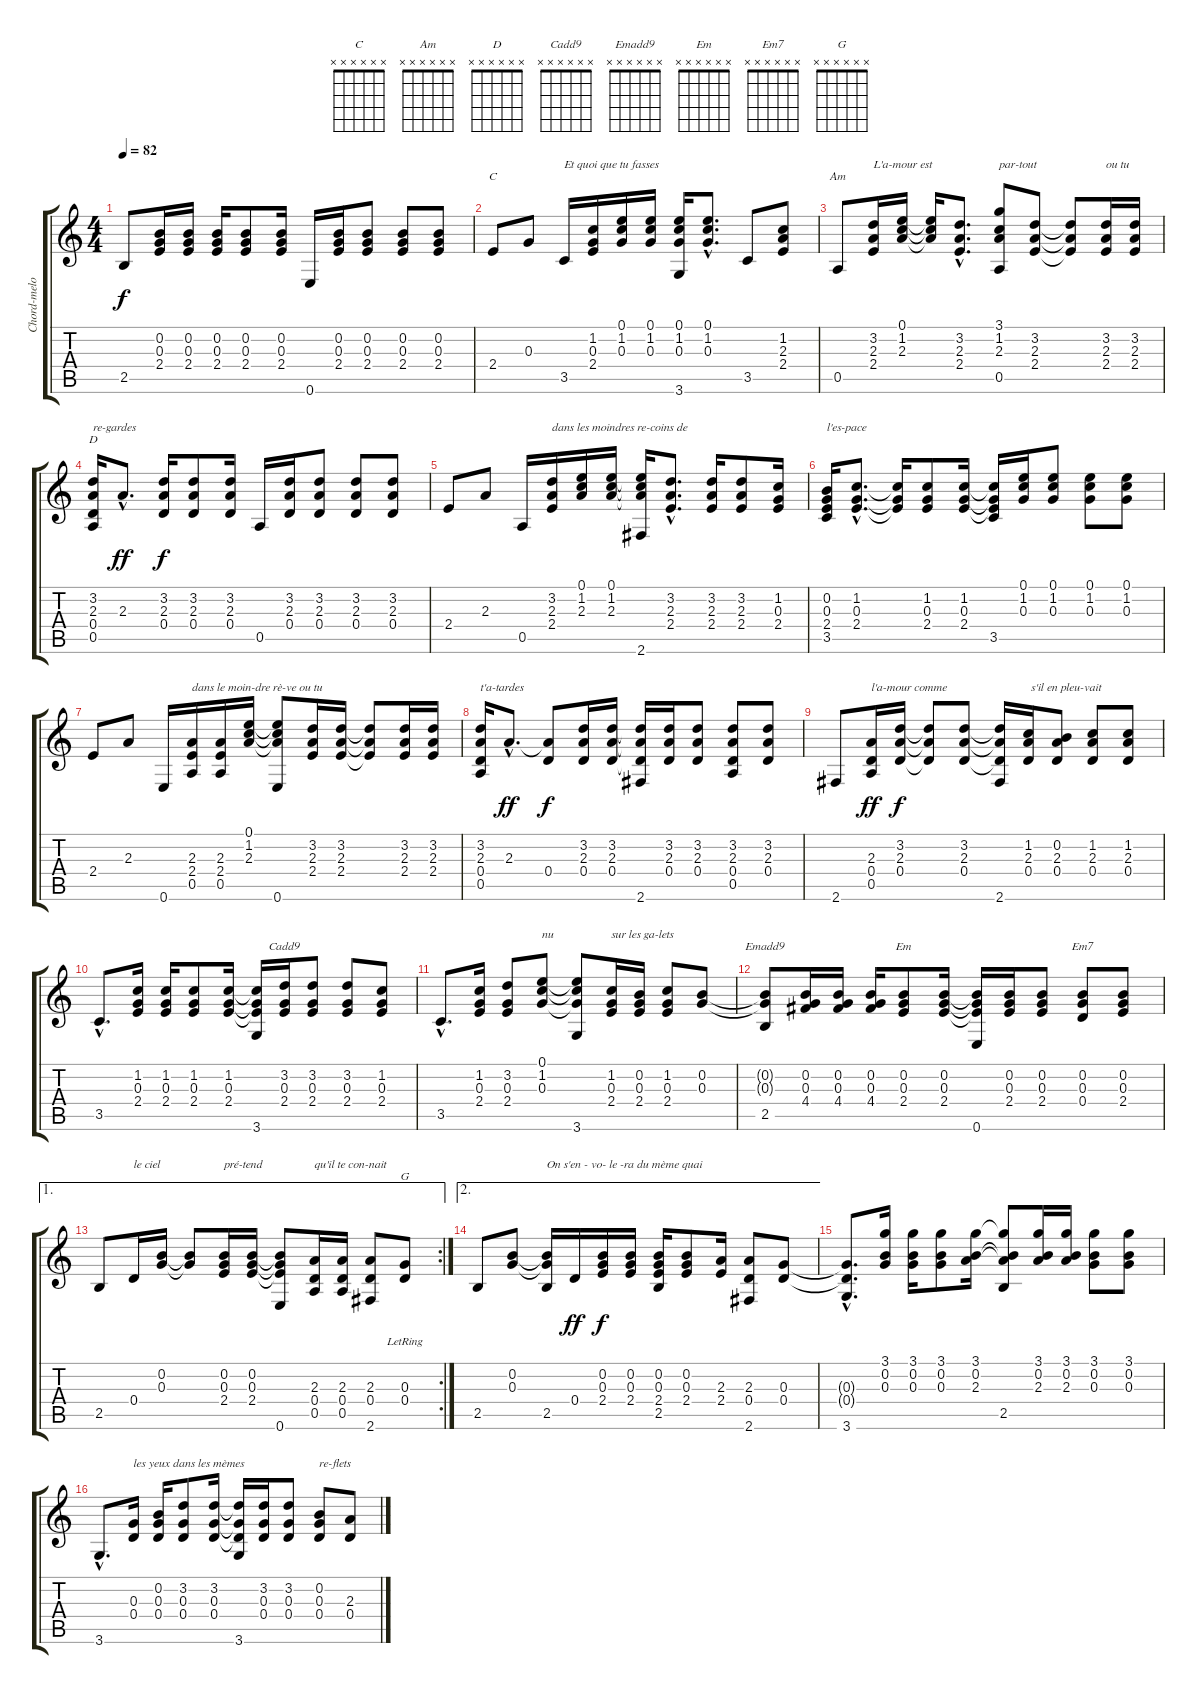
\track ("Chord-melody" "Chord-melo") {instrument acousticguitarnylon}
\staff {score tabs}
\tuning (E4 B3 G3 D3 A2 E2) {hide}
\chord ("C" x x x x x x)
\chord ("Am" x x x x x x)
\chord ("D" x x x x x x)
\chord ("Cadd9" x x x x x x)
\chord ("Emadd9" x x x x x x)
\chord ("Em" x x x x x x)
\chord ("Em7" x x x x x x)
\chord ("G" x x x x x x)
\ts (4 4)
\tempo 82
\clef g2
\ks c
2.5.8{dy f} (0.2 0.3 2.4).16 (0.2 0.3 2.4).16 (0.2 0.3 2.4).16 (0.2 0.3 2.4).8 (0.2 0.3 2.4).16 0.6.16 (0.2 0.3 2.4).16 (0.2 0.3 2.4).8 (0.2 0.3 2.4).8 (0.2 0.3 2.4).8 |
2.4.8{ch "C"} 0.3.8 3.5.16{txt "Et quoi que tu fasses"} (1.2 0.3 2.4).16 (0.1 1.2 0.3).16 (0.1 1.2 0.3).16 (0.1 1.2 0.3 3.6).16 (0.1{hac} 1.2{hac} 0.3{hac}).8{d} 3.5.8 (1.2 2.3 2.4).8 |
0.5.8{ch "Am"} (3.2 2.3 2.4).16{txt "L'a-mour est "} (0.1 1.2 2.3).16 (0.1{t} 1.2{t} 2.3{t}).16 (3.2{hac} 2.3{hac} 2.4{hac}).8{d} (3.1 1.2 2.3 0.5).8{txt "par-tout "} (3.2 2.3 2.4).8 (3.2{t} 2.3{t} 2.4{t}).8 (3.2 2.3 2.4).16{txt "ou tu"} (3.2 2.3 2.4).16 |
(3.2 2.3 0.4 0.5).16{ch "D" txt "re-gardes"} 2.3{hac}.8{d dy ff} (3.2 2.3 0.4).16{dy f} (3.2 2.3 0.4).8 (3.2 2.3 0.4).16 0.5.16 (3.2 2.3 0.4).16 (3.2 2.3 0.4).8 (3.2 2.3 0.4).8 (3.2 2.3 0.4).8 |
2.4.8 2.3.8 0.5.16 (3.2 2.3 2.4).16{txt "dans les moindres re-coins de"} (0.1 1.2 2.3).16 (0.1 1.2 2.3).16 (0.1{t} 1.2{t} 2.3{t} 2.6).16 (3.2{hac} 2.3{hac} 2.4{hac}).8{d} (3.2 2.3 2.4).16 (3.2 2.3 2.4).8 (1.2 0.3 2.4).16 |
(0.2 0.3 2.4 3.5).16{txt "l'es-pace"} (1.2{hac} 0.3{hac} 2.4{hac}).8{d} (1.2{t} 0.3{t} 2.4{t}).16 (1.2 0.3 2.4).8 (1.2 0.3 2.4).16 (1.2{t} 0.3{t} 2.4{t} 3.5).16 (0.1 1.2 0.3).16 (0.1 1.2 0.3).8 (0.1 1.2 0.3).8 (0.1 1.2 0.3).8 |
2.4.8 2.3.8 0.6.16 (2.3 2.4 0.5).16{txt "dans le moin-dre rè-ve ou tu"} (2.3 2.4 0.5).16 (0.1 1.2 2.3).16 (0.1{t} 1.2{t} 2.3{t} 0.6).8 (3.2 2.3 2.4).16 (3.2 2.3 2.4).16 (3.2{t} 2.3{t} 2.4{t}).8 (3.2 2.3 2.4).16 (3.2 2.3 2.4).16 |
(3.2 2.3 0.4 0.5).16{txt "t'a-tardes"} 2.3{hac}.8{d dy ff} (2.3{t} 0.4).8{dy f} (3.2 2.3 0.4).16 (3.2 2.3 0.4).16 (3.2{t} 2.3{t} 0.4{t} 2.6).16 (3.2 2.3 0.4).16 (3.2 2.3 0.4).8 (3.2 2.3 0.4 0.5).8 (3.2 2.3 0.4).8 |
2.6.8 (2.3 0.4 0.5).16{txt "l'a-mour comme" dy ff} (3.2 2.3 0.4).16{dy f} (3.2{t} 2.3{t} 0.4{t}).8 (3.2 2.3 0.4).8 (3.2{t} 2.3{t} 0.4{t} 2.6).16 (1.2 2.3 0.4).16{txt " s'il en pleu-vait"} (0.2 2.3 0.4).8 (1.2 2.3 0.4).8 (1.2 2.3 0.4).8 |
3.5{hac}.8{d} (1.2 0.3 2.4).16 (1.2 0.3 2.4).16 (1.2 0.3 2.4).8 (1.2 0.3 2.4).16 (1.2{t} 0.3{t} 2.4{t} 3.6).16 (3.2 0.3 2.4).16{ch "Cadd9"} (3.2 0.3 2.4).8 (3.2 0.3 2.4).8 (1.2 0.3 2.4).8 |
3.5{hac}.8{d} (1.2 0.3 2.4).16 (3.2 0.3 2.4).8 (0.1 1.2 0.3).8{txt "nu "} (0.1{t} 1.2{t} 0.3{t} 3.6).8 (1.2 0.3 2.4).16{txt "sur les ga-lets"} (0.2 0.3 2.4).16 (1.2 0.3 2.4).8 (0.2 0.3).8 |
(0.2{t} 0.3{t} 2.5).8{ch "Emadd9"} (0.2 0.3 4.4).16 (0.2 0.3 4.4).16 (0.2 0.3 4.4).16 (0.2 0.3 2.4).8{ch "Em"} (0.2 0.3 2.4).16 (0.2{t} 0.3{t} 2.4{t} 0.6).16 (0.2 0.3 2.4).16 (0.2 0.3 2.4).8 (0.2 0.3 0.4).8{ch "Em7"} (0.2 0.3 2.4).8 |
\ae 1
\rc 2
2.5.8 0.4.16{txt "le ciel"} (0.2 0.3).16 (0.2{t} 0.3{t}).8 (0.2 0.3 2.4).16{txt "pré-tend"} (0.2 0.3 2.4).16 (0.2{t} 0.3{t} 2.4{t} 0.6).8 (2.3 0.4 0.5).16{txt "qu'il te con-nait"} (2.3 0.4 0.5).16 (2.3 0.4 2.6).8 (0.3{lr} 0.4{lr}).8{ch "G"} |
\ae 2
2.5.8 (0.2 0.3).8 (0.2{t} 0.3{t} 2.5).16{txt "On s'en - vo- le -ra du mème quai"} 0.4.16{dy ff} (0.2 0.3 2.4).16{dy f} (0.2 0.3 2.4).16 (0.2 0.3 2.4 2.5).16 (0.2 0.3 2.4).8 (2.3 2.4).16 (2.3 0.4 2.6).8 (0.3 0.4).8 |
(0.3{hac t} 0.4{hac t} 3.6{hac}).8{d} (3.1 0.2 0.3).16 (3.1 0.2 0.3).16 (3.1 0.2 0.3).8 (3.1 0.2 2.3).16 (3.1{t} 0.2{t} 2.3{t} 2.5).8 (3.1 0.2 2.3).16 (3.1 0.2 2.3).16 (3.1 0.2 0.3).8 (3.1 0.2 0.3).8 |
3.6{hac}.8{d} (0.3 0.4).16{txt "les yeux dans les mèmes "} (0.2 0.3 0.4).16 (3.2 0.3 0.4).8 (3.2 0.3 0.4).16 (3.2{t} 0.3{t} 0.4{t} 3.6).16 (3.2 0.3 0.4).16 (3.2 0.3 0.4).8 (0.2 0.3 0.4).8{txt "re-flets"} (2.3 0.4).8
